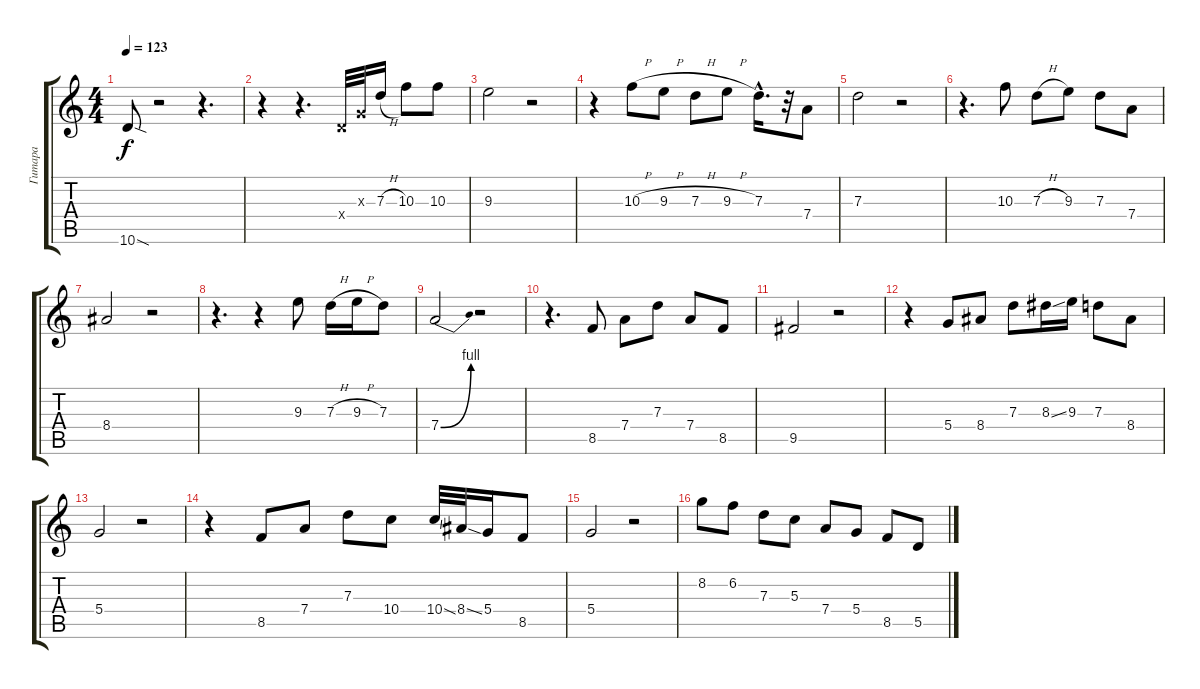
\track ("Гитара" "Гитара") {instrument acousticguitarsteel}
\staff {score tabs}
\tuning (E4 B3 G3 D3 A2 E2) {hide}
\ts (4 4)
\tempo 123
\clef g2
\ks c
10.6{sod}.8{dy f} r.2 r.4{d} |
r.4 r.4{d} 0.4{x}.32 0.3{x}.32 7.3{h}.16 10.3.8 10.3.8 |
9.3.2 r.2 |
r.4 10.3{h}.8 9.3{h}.8 7.3{h}.8 9.3{h}.8 7.3{hac}.16{d} r.32 7.4.8 |
7.3.2 r.2 |
r.4{d} 10.3.8 7.3{h}.8 9.3.8 7.3.8 7.4.8 |
8.4.2 r.2 |
r.4{d} r.4 9.3.8 7.3{h}.16 9.3{h}.16 7.3.8 |
7.4{be (bend 0 0 60 4)}.2 r.2 |
r.4{d} 8.5.8 7.4.8 7.3.8 7.4.8 8.5.8 |
9.5.2 r.2 |
r.4 5.4.8 8.4.8 7.3.8 8.3{ss}.16 9.3.16 7.3.8 8.4.8 |
5.4.2 r.2 |
r.4 8.5.8 7.4.8 7.3.8 10.4.8 10.4{ss}.32 8.4{ss}.32 5.4.16 8.5.8 |
5.4.2 r.2 |
8.2.8 6.2.8 7.3.8 5.3.8 7.4.8 5.4.8 8.5.8 5.5.8
